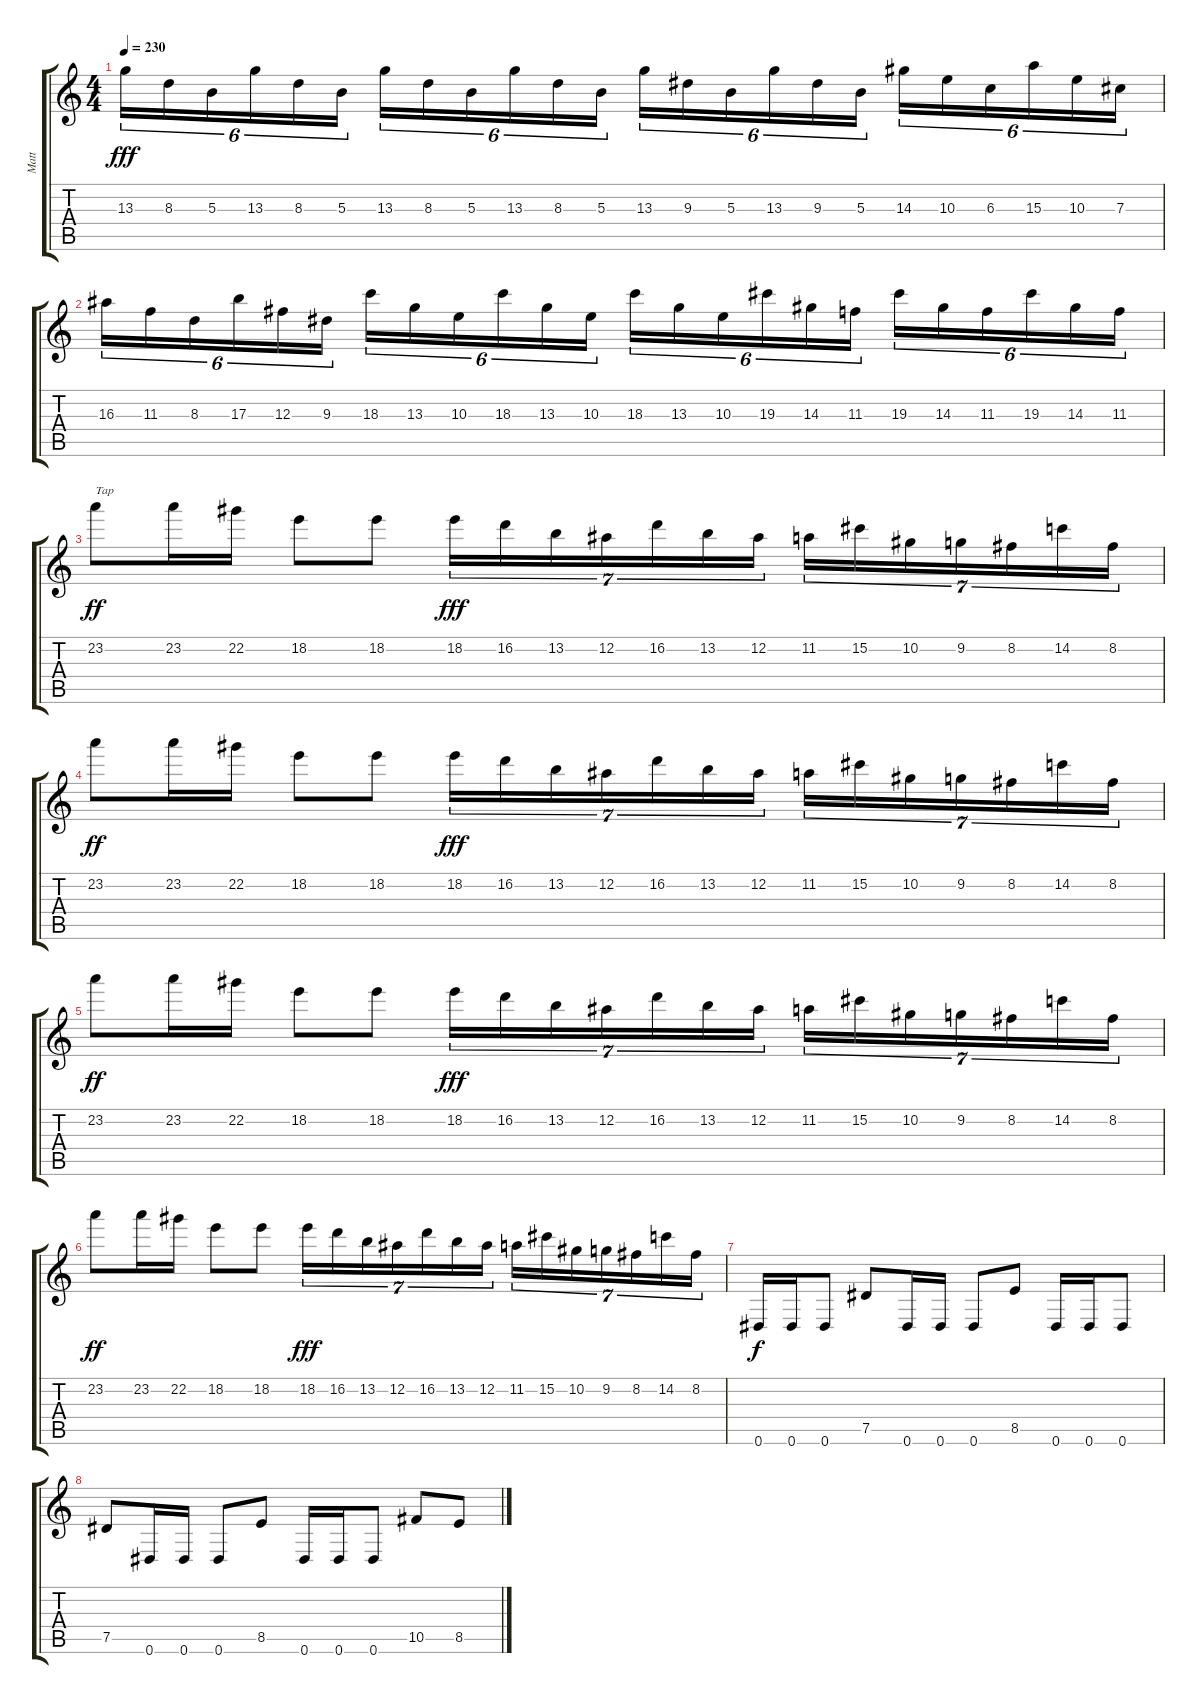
\track ("Matt" "Matt") {instrument overdrivenguitar}
\staff {score tabs}
\tuning (Eb4 Bb3 Gb3 Db3 Ab2 Eb2) {hide}
\ts (4 4)
\tempo 230
\clef g2
\ks c
13.3.16{tu (6 4) dy fff} 8.3.16{tu (6 4)} 5.3.16{tu (6 4)} 13.3.16{tu (6 4)} 8.3.16{tu (6 4)} 5.3.16{tu (6 4)} 13.3.16{tu (6 4)} 8.3.16{tu (6 4)} 5.3.16{tu (6 4)} 13.3.16{tu (6 4)} 8.3.16{tu (6 4)} 5.3.16{tu (6 4)} 13.3.16{tu (6 4)} 9.3.16{tu (6 4)} 5.3.16{tu (6 4)} 13.3.16{tu (6 4)} 9.3.16{tu (6 4)} 5.3.16{tu (6 4)} 14.3.16{tu (6 4)} 10.3.16{tu (6 4)} 6.3.16{tu (6 4)} 15.3.16{tu (6 4)} 10.3.16{tu (6 4)} 7.3.16{tu (6 4)} |
16.3.16{tu (6 4)} 11.3.16{tu (6 4)} 8.3.16{tu (6 4)} 17.3.16{tu (6 4)} 12.3.16{tu (6 4)} 9.3.16{tu (6 4)} 18.3.16{tu (6 4)} 13.3.16{tu (6 4)} 10.3.16{tu (6 4)} 18.3.16{tu (6 4)} 13.3.16{tu (6 4)} 10.3.16{tu (6 4)} 18.3.16{tu (6 4)} 13.3.16{tu (6 4)} 10.3.16{tu (6 4)} 19.3.16{tu (6 4)} 14.3.16{tu (6 4)} 11.3.16{tu (6 4)} 19.3.16{tu (6 4)} 14.3.16{tu (6 4)} 11.3.16{tu (6 4)} 19.3.16{tu (6 4)} 14.3.16{tu (6 4)} 11.3.16{tu (6 4)} |
23.2.8{txt "Tap" dy ff} 23.2.16 22.2.16 18.2.8 18.2.8 18.2.16{tu (7 4) dy fff} 16.2.16{tu (7 4)} 13.2.16{tu (7 4)} 12.2.16{tu (7 4)} 16.2.16{tu (7 4)} 13.2.16{tu (7 4)} 12.2.16{tu (7 4)} 11.2.16{tu (7 4)} 15.2.16{tu (7 4)} 10.2.16{tu (7 4)} 9.2.16{tu (7 4)} 8.2.16{tu (7 4)} 14.2.16{tu (7 4)} 8.2.16{tu (7 4)} |
23.2.8{dy ff} 23.2.16 22.2.16 18.2.8 18.2.8 18.2.16{tu (7 4) dy fff} 16.2.16{tu (7 4)} 13.2.16{tu (7 4)} 12.2.16{tu (7 4)} 16.2.16{tu (7 4)} 13.2.16{tu (7 4)} 12.2.16{tu (7 4)} 11.2.16{tu (7 4)} 15.2.16{tu (7 4)} 10.2.16{tu (7 4)} 9.2.16{tu (7 4)} 8.2.16{tu (7 4)} 14.2.16{tu (7 4)} 8.2.16{tu (7 4)} |
23.2.8{dy ff} 23.2.16 22.2.16 18.2.8 18.2.8 18.2.16{tu (7 4) dy fff} 16.2.16{tu (7 4)} 13.2.16{tu (7 4)} 12.2.16{tu (7 4)} 16.2.16{tu (7 4)} 13.2.16{tu (7 4)} 12.2.16{tu (7 4)} 11.2.16{tu (7 4)} 15.2.16{tu (7 4)} 10.2.16{tu (7 4)} 9.2.16{tu (7 4)} 8.2.16{tu (7 4)} 14.2.16{tu (7 4)} 8.2.16{tu (7 4)} |
23.2.8{dy ff} 23.2.16 22.2.16 18.2.8 18.2.8 18.2.16{tu (7 4) dy fff} 16.2.16{tu (7 4)} 13.2.16{tu (7 4)} 12.2.16{tu (7 4)} 16.2.16{tu (7 4)} 13.2.16{tu (7 4)} 12.2.16{tu (7 4)} 11.2.16{tu (7 4)} 15.2.16{tu (7 4)} 10.2.16{tu (7 4)} 9.2.16{tu (7 4)} 8.2.16{tu (7 4)} 14.2.16{tu (7 4)} 8.2.16{tu (7 4)} |
0.6.16{dy f} 0.6.16 0.6.8 7.5.8 0.6.16 0.6.16 0.6.8 8.5.8 0.6.16 0.6.16 0.6.8 |
7.5.8 0.6.16 0.6.16 0.6.8 8.5.8 0.6.16 0.6.16 0.6.8 10.5.8 8.5.8
